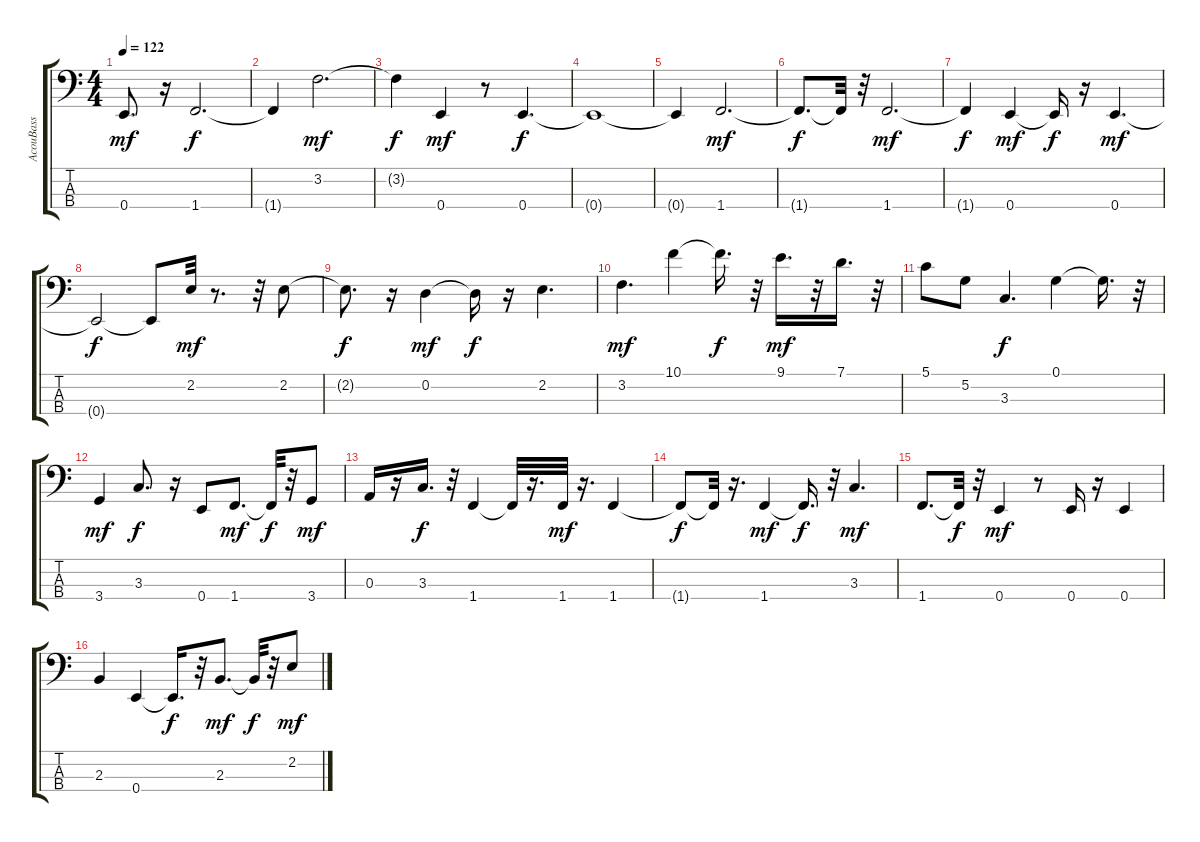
\track ("AcouBass" "AcouBass") {instrument acousticbass}
\staff {score tabs}
\tuning (G2 D2 A1 E1) {hide}
\ts (4 4)
\tempo 122
\clef f4
\ks c
0.4.8{d dy mf} r.16 1.4.2{d dy f} |
1.4{t}.4 3.2.2{d dy mf} |
3.2{t}.4{dy f} 0.4.4{dy mf} r.8 0.4.4{d dy f} |
0.4{t}.1 |
0.4{t}.4 1.4.2{d dy mf} |
1.4{t}.8{d dy f} 1.4{t}.32 r.32 1.4.2{d dy mf} |
1.4{t}.4{dy f} 0.4.4{dy mf} 0.4{t}.16{dy f} r.16 0.4.4{d dy mf} |
0.4{t}.2{dy f} 0.4{t}.8 2.2.32{dy mf} r.8{d} r.32 2.2.8 |
2.2{t}.8{d dy f} r.16 0.2.4{dy mf} 0.2{t}.16{dy f} r.16 2.2.4{d} |
3.2.4{d dy mf} 10.1.4 10.1{t}.16{d dy f} r.32 9.1.16{d dy mf} r.32 7.1.16{d} r.32 |
5.1.8 5.2.8 3.3.4{d dy f} 0.1.4 0.1{t}.16{d} r.32 |
3.4.4{dy mf} 3.3.8{d dy f} r.16 0.4.8 1.4.8{d dy mf} 1.4{t}.32{dy f} r.32 3.4.8{dy mf} |
0.3.16 r.16 3.3.16{d dy f} r.32 1.4.4 1.4{t}.32 r.16{d} 1.4.32{dy mf} r.16{d} 1.4.4 |
1.4{t}.8{dy f} 1.4{t}.32 r.16{d} 1.4.4{dy mf} 1.4{t}.16{d dy f} r.32 3.3.4{d dy mf} |
1.4.8{d} 1.4{t}.32{dy f} r.32 0.4.4{dy mf} r.8 0.4.16 r.16 0.4.4 |
2.3.4 0.4.4 0.4{t}.16{d dy f} r.32 2.3.8{d dy mf} 2.3{t}.32{dy f} r.32 2.2.8{dy mf}
